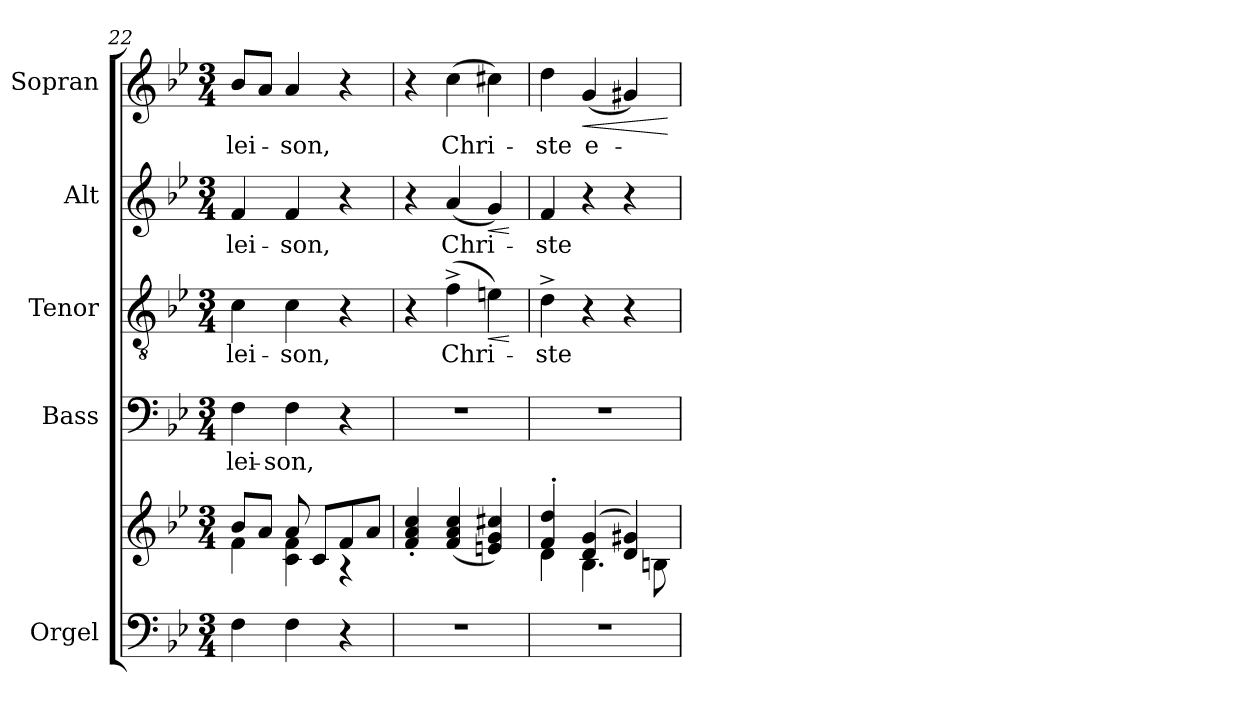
**kern	**kern	**kern	**text	**kern	**text	**dynam	**kern	**text	**dynam	**kern	**text	**dynam
*part5	*part5	*part4	*part4	*part3	*part3	*part3	*part2	*part2	*part2	*part1	*part1	*part1
*staff6	*staff5	*staff4	*staff4	*staff3	*staff3	*staff3	*staff2	*staff2	*staff2	*staff1	*staff1	*staff1
*I"Orgel	*	*I"Bass	*	*I"Tenor	*	*	*I"Alt	*	*	*I"Sopran	*	*
*I'Org.	*	*I'B.	*	*I'T.	*	*	*I'A.	*	*	*I'S.	*	*
!!LO:PB:g=z
*clefF4	*clefG2	*clefF4	*	*clefGv2	*	*	*clefG2	*	*	*clefG2	*	*
*k[b-e-]	*k[b-e-]	*k[b-e-]	*	*k[b-e-]	*	*	*k[b-e-]	*	*	*k[b-e-]	*	*
*B-:	*B-:	*B-:	*	*B-:	*	*	*B-:	*	*	*B-:	*	*
*M3/4	*M3/4	*M3/4	*	*M3/4	*	*	*M3/4	*	*	*M3/4	*	*
=22	=22	=22	=22	=22	=22	=22	=22	=22	=22	=22	=22	=22
*	*^	*	*	*	*	*	*	*	*	*	*	*
!	!	!	!	!LO:LY:b	!	!LO:LY:b	!	!	!LO:LY:b	!	!	!LO:LY:b	!
4F\	8b-/L	4f\	4F\	-lei-	4c\	-lei-	.	4f/	-lei-	.	8b-/L	-lei-	.
.	8a/J	.	.	.	.	.	.	.	.	.	8a/J	.	.
!	!	!	!	!LO:LY:b	!	!LO:LY:b	!	!	!LO:LY:b	!	!	!LO:LY:b	!
4F\	8a/	4c\ 4f\	4F\	-son,	4c\	-son,	.	4f/	-son,	.	4a/	-son,	.
.	8c/L	.	.	.	.	.	.	.	.	.	.	.	.
4r	8f/	4rA	4r	.	4r	.	.	4r	.	.	4r	.	.
.	8a/J	.	.	.	.	.	.	.	.	.	.	.	.
*	*v	*v	*	*	*	*	*	*	*	*	*	*	*
=23	=23	=23	=23	=23	=23	=23	=23	=23	=23	=23	=23	=23
2.r	4f/'< 4a/'< 4cc/'<	2.r	.	4r	.	.	4r	.	.	4r	.	.
!	!	!	!	!	!LO:LY:b	!	!	!LO:LY:b	!	!	!LO:LY:b	!
.	(<4f/ 4a/ 4cc/	.	.	(>4f^>\	Chri-	.	(<4a/	Chri-	.	(>4cc\	Chri-	.
!	!	!	!	!	!	!LO:HP:b	!	!	!LO:HP:b	!	!	!
.	4en/ 4g/ 4cc#X/)	.	.	4en\)	.	<	4g/)	.	<	4cc#X\)	.	.
.	.	.	.	.	.	[	.	.	[	.	.	.
=24	=24	=24	=24	=24	=24	=24	=24	=24	=24	=24	=24	=24
*	*^	*	*	*	*	*	*	*	*	*	*	*
!	!	!	!	!	!	!LO:LY:b	!	!	!LO:LY:b	!	!	!LO:LY:b	!
2.r	4f/'< 4dd/'<	4d\	2.r	.	4d^>\	-ste	.	4f/	-ste	.	4dd\	-ste	.
!	!	!	!	!	!	!	!	!	!	!	!	!LO:LY:b	!LO:HP:b
.	(4d/ 4g/	4.B-\	.	.	4r	.	.	4r	.	.	(<4g/	e-	<
.	4d/ 4g#X/)	.	.	.	4r	.	.	4r	.	.	4g#X/)	.	.
.	.	8Bn\	.	.	.	.	.	.	.	.	.	.	.
*	*v	*v	*	*	*	*	*	*	*	*	*	*	*
.	.	.	.	.	.	.	.	.	.	.	.	[
=	=	=	=	=	=	=	=	=	=	=	=	=
*-	*-	*-	*-	*-	*-	*-	*-	*-	*-	*-	*-	*-
